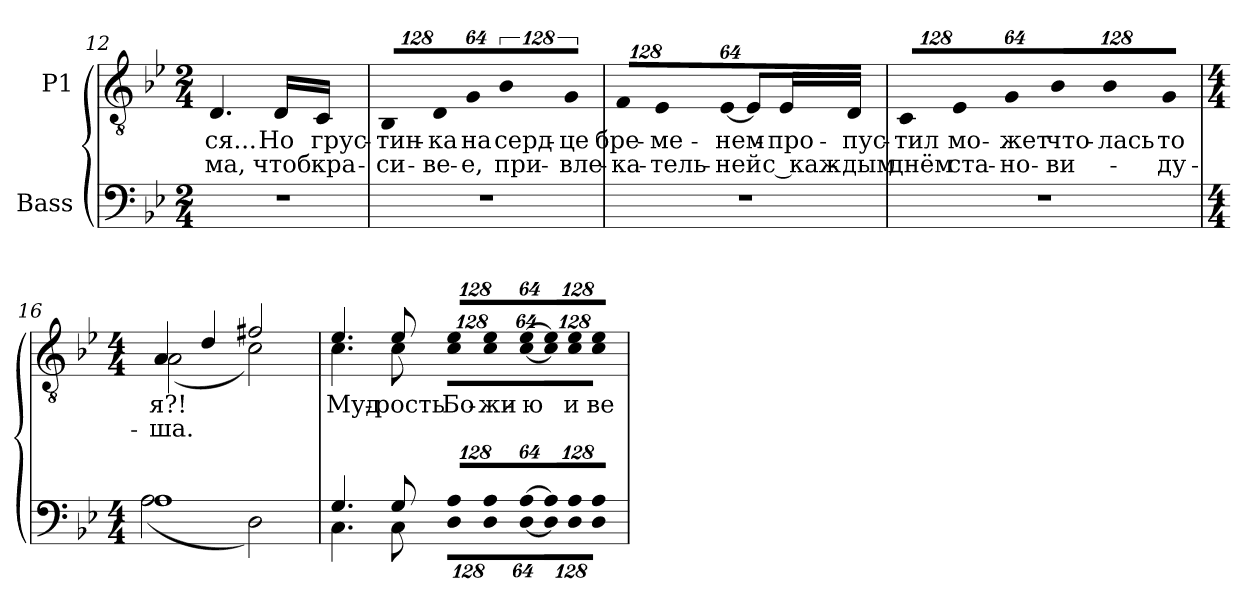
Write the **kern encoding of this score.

**kern	**kern	**text	**text
*part2	*part1	*part1	*part1
*staff2	*staff1	*staff1	*staff1
*I"Bass	*I"P1	*	*
*clefF4	*clefGv2	*	*
*	*ITrd7c12	*	*
*k[b-e-]	*k[b-e-]	*	*
*g:	*g:	*	*
*M2/4	*M2/4	*	*
=12	=12	=12	=12
!LO:N:vis=1	!	!	!
!	!	!LO:LY:b:color=#000000	!LO:LY:b:color=#000000
2r	4.DDi/	-ся...	-ма,
!	!	!LO:LY:b:color=#000000	!LO:LY:b:color=#000000
.	16DDi/LL	Но	чтоб
!	!	!LO:LY:b:color=#000000	!LO:LY:b:color=#000000
.	16CCi/JJ	грус-	кра-
!!LO:LB:g=z
=13	=13	=13	=13
!LO:N:vis=1	!	!	!
*	*Xbrackettup	*	*
!	!LO:N:vis=8	!	!
!	!	!LO:LY:b:color=#000000	!LO:LY:b:color=#000000
2r	1024%85BBB-i/L	-тин-	-си-
!	!LO:N:vis=8	!	!
!	!	!LO:LY:b:color=#000000	!LO:LY:b:color=#000000
.	1024%85DDi/	-ка	-ве-
!	!LO:N:vis=8	!	!
!	!	!LO:LY:b:color=#000000	!LO:LY:b:color=#000000
.	512%43GGi/J	на	-е,
*	*brackettup	*	*
!	!LO:N:vis=4	!	!
!	!	!LO:LY:b:color=#000000	!LO:LY:b:color=#000000
.	512%85BB-i\	серд-	при-
!	!LO:N:vis=8	!	!
!	!	!LO:LY:b:color=#000000	!LO:LY:b:color=#000000
.	512%43GGi/	-це	-вле-
=14	=14	=14	=14
!LO:N:vis=1	!	!	!
*	*Xbrackettup	*	*
!	!LO:N:vis=8	!	!
!	!	!LO:LY:b:color=#000000	!LO:LY:b:color=#000000
2r	1024%85FFi/L	бре-	-ка-
!	!LO:N:vis=8	!	!
!	!	!LO:LY:b:color=#000000	!LO:LY:b:color=#000000
.	1024%85EE-i/	-ме-	-тель-
!	!LO:N:vis=8	!	!
!	!	!LO:LY:b:color=#000000	!LO:LY:b:color=#000000
.	[<512%43EE-i/J	-нем-	-ней
.	8EE-i/L]	.	.
!	!	!LO:LY:b:color=#000000	!LO:LY:b:color=#000000
.	16EE-i/L	-про-	с каж-
!	!	!LO:LY:b:color=#000000	!LO:LY:b:color=#000000
.	16DDi/JJ	-пус-	-дым
=15	=15	=15	=15
!LO:N:vis=1	!LO:N:vis=8	!	!
!	!	!LO:LY:b:color=#000000	!LO:LY:b:color=#000000
2r	1024%85CCi/L	-тил	днём
!	!LO:N:vis=8	!	!
!	!	!LO:LY:b:color=#000000	!LO:LY:b:color=#000000
.	1024%85EE-i/	мо-	ста-
!	!LO:N:vis=8	!	!
!	!	!LO:LY:b:color=#000000	!LO:LY:b:color=#000000
.	512%43GGi/J	-жет	-но-
!	!LO:N:vis=8	!	!
!	!	!LO:LY:b:color=#000000	!LO:LY:b:color=#000000
.	1024%85BB-i/L	что-	-ви-
!	!LO:N:vis=8	!	!
!	!	!LO:LY:b:color=#000000	!
.	1024%85BB-i/	-лась	.
!	!LO:N:vis=8	!	!
!	!	!LO:LY:b:color=#000000	!LO:LY:b:color=#000000
.	512%43GGi/J	-то	ду-
!!LO:PB:g=z
=16	=16	=16	=16
*M4/4	*M4/4	*	*
*^	*	*	*
!	!	!	!LO:LY:b:color=#000000	!LO:LY:b:color=#000000
*	*	*^	*	*
1Ai	(2Ai\	4AAi/	(2AAi\	я?!	-ша.
.	.	4Di/	.	.	.
.	2Di\)	2F#Xi/	2Ci\)	.	.
=17	=17	=17	=17	=17	=17
!	!	!	!	!LO:LY:b:color=#000000	!
4.Gi/	4.Ci\	4.E-i/	4.Ci\	Муд-	.
!	!	!	!	!LO:LY:b:color=#000000	!
8Gi/	8Ci\	8E-i/	8Ci\	-рость	.
*Xbrackettup	*	*	*	*	*
!LO:N:vis=8	!LO:N:vis=8	!LO:N:vis=8	!	!	!
!	!	!	!LO:N:vis=8	!LO:LY:b:color=#000000	!
1024%85Ai/L	1024%85Di\L	1024%85E-i/L	1024%85Ci\L	Бо-	.
!LO:N:vis=8	!LO:N:vis=8	!LO:N:vis=8	!	!	!
!	!	!	!LO:N:vis=8	!LO:LY:b:color=#000000	!
1024%85Ai/	1024%85Di\	1024%85E-i/	1024%85Ci\	-жи-	.
!LO:N:vis=8	!LO:N:vis=8	!LO:N:vis=8	!	!	!
!	!	!	!LO:N:vis=8	!LO:LY:b:color=#000000	!
[>512%43Ai/J	[<512%43Di\J	[>512%43E-i/J	[<512%43Ci\J	-ю	.
!LO:N:vis=8	!LO:N:vis=8	!LO:N:vis=8	!LO:N:vis=8	!	!
1024%85Ai/L]	1024%85Di\L]	1024%85E-i/L]	1024%85Ci\L]	.	.
!LO:N:vis=8	!LO:N:vis=8	!LO:N:vis=8	!	!	!
!	!	!	!LO:N:vis=8	!LO:LY:b:color=#000000	!
1024%85Ai/	1024%85Di\	1024%85E-i/	1024%85Ci\	и	.
!LO:N:vis=8	!LO:N:vis=8	!LO:N:vis=8	!	!	!
!	!	!	!LO:N:vis=8	!LO:LY:b:color=#000000	!
512%43Ai/J	512%43Di\J	512%43E-i/J	512%43Ci\J	ве-	.
*v	*v	*	*	*	*
*	*v	*v	*	*
=	=	=	=
*-	*-	*-	*-
